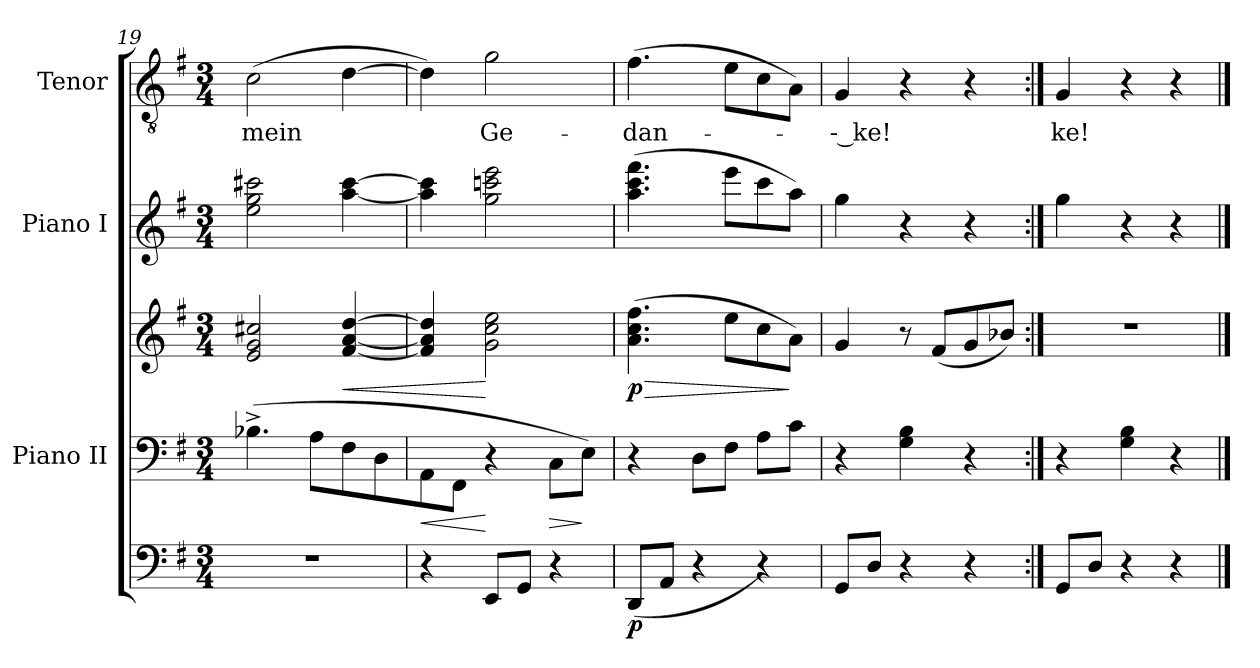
**kern	**dynam	**kern	**dynam	**kern	**dynam	**kern	**kern	**text
*part5	*part5	*part4	*part4	*part3	*part3	*part2	*part1	*part1
*staff5	*staff5	*staff4	*staff4	*staff3	*staff3	*staff2	*staff1	*staff1
*	*	*I"Piano II	*	*	*	*I"Piano I	*I"Tenor	*
*	*	*I'II	*	*	*	*I'I	*I'T.	*
*clefF4	*	*clefF4	*	*clefG2	*	*clefG2	*clefGv2	*
*k[f#]	*	*k[f#]	*	*k[f#]	*	*k[f#]	*k[f#]	*
*G:	*	*G:	*	*G:	*	*G:	*G:	*
*M3/4	*	*M3/4	*	*M3/4	*	*M3/4	*M3/4	*
=19	=19	=19	=19	=19	=19	=19	=19	=19
!LO:N:vis=1	!	!	!	!	!	!	!	!
!	!	!	!	!	!	!	!	!LO:LY:b:color=#000000
2.r	.	(4.B-X^i\	.	2ei/ 2gi 2cc#Xi	.	2eei\ 2ggi 2ccc#Xi	(2ci\	mein
.	.	8Ai\L	.	.	.	.	.	.
!	!	!	!	!	!LO:HP:b	!	!	!
.	.	8F#i\	.	[4f#i/ [4ai [4ddi	<	[4aai\ [4ccc#i	[4di\	.
.	.	8Di\	.	.	.	.	.	.
=20	=20	=20	=20	=20	=20	=20	=20	=20
!	!	!	!LO:HP:b	!	!	!	!	!
4r	.	8AAi\	<	4f#i/] 4ai] 4ddi]	.	4aai\] 4ccc#i]	4di\])	.
.	.	8FF#i\J	.	.	.	.	.	.
!	!	!	!	!	!	!	!	!LO:LY:b:color=#000000
8EEi/L	.	4r	[	2gi\ 2cci 2eei	[	2ggi\ 2ccci 2eeei	2gi\	Ge-
8GGi/J	.	.	.	.	.	.	.	.
!	!	!	!LO:HP:b	!	!	!	!	!
4r	.	8Ci\L	>	.	.	.	.	.
.	.	8Ei\J)	]	.	.	.	.	.
=21	=21	=21	=21	=21	=21	=21	=21	=21
!	!	!	!	!	!LO:HP:b	!	!	!
!	!	!	!	!	!	!	!	!LO:LY:b:color=#000000
(8DDi/L	p	4r	.	(4.ai\ 4.cci 4.ff#i	> p	(4.aai\ 4.ccci 4.fff#i	(4.f#i\	-dan-
8AAi/J	.	.	.	.	.	.	.	.
4r	.	8Di\L	.	.	.	.	.	.
.	.	8F#i\J	.	8eei\L	.	8eeei\L	8ei\L	.
4r)	.	8Ai\L	.	8cci\	.	8ccci\	8ci\	.
.	.	8ci\J	.	8ai\J)	]	8aai\J)	8Ai\J)	.
=22	=22	=22	=22	=22	=22	=22	=22	=22
!	!	!	!	!	!	!	!	!LO:LY:b:color=#000000
8GGi/L	.	4r	.	4gi/	.	4ggi\	4Gi/	-- ke!
8Di/J	.	.	.	.	.	.	.	.
4r	.	4Gi\ 4Bi	.	8r	.	4r	4r	.
.	.	.	.	(8f#i/L	.	.	.	.
4r	.	4r	.	8gi/	.	4r	4r	.
.	.	.	.	8b-Xi/J)	.	.	.	.
=23:|!	=23:|!	=23:|!	=23:|!	=23:|!	=23:|!	=23:|!	=23:|!	=23:|!
!	!	!	!	!LO:N:vis=1	!	!	!	!
!	!	!	!	!	!	!	!	!LO:LY:b:color=#000000
8GGi/L	.	4r	.	2.r	.	4ggi\	4Gi/	- ke!
8Di/J	.	.	.	.	.	.	.	.
4r	.	4Gi\ 4Bi	.	.	.	4r	4r	.
4r	.	4r	.	.	.	4r	4r	.
==	==	==	==	==	==	==	==	==
*-	*-	*-	*-	*-	*-	*-	*-	*-
